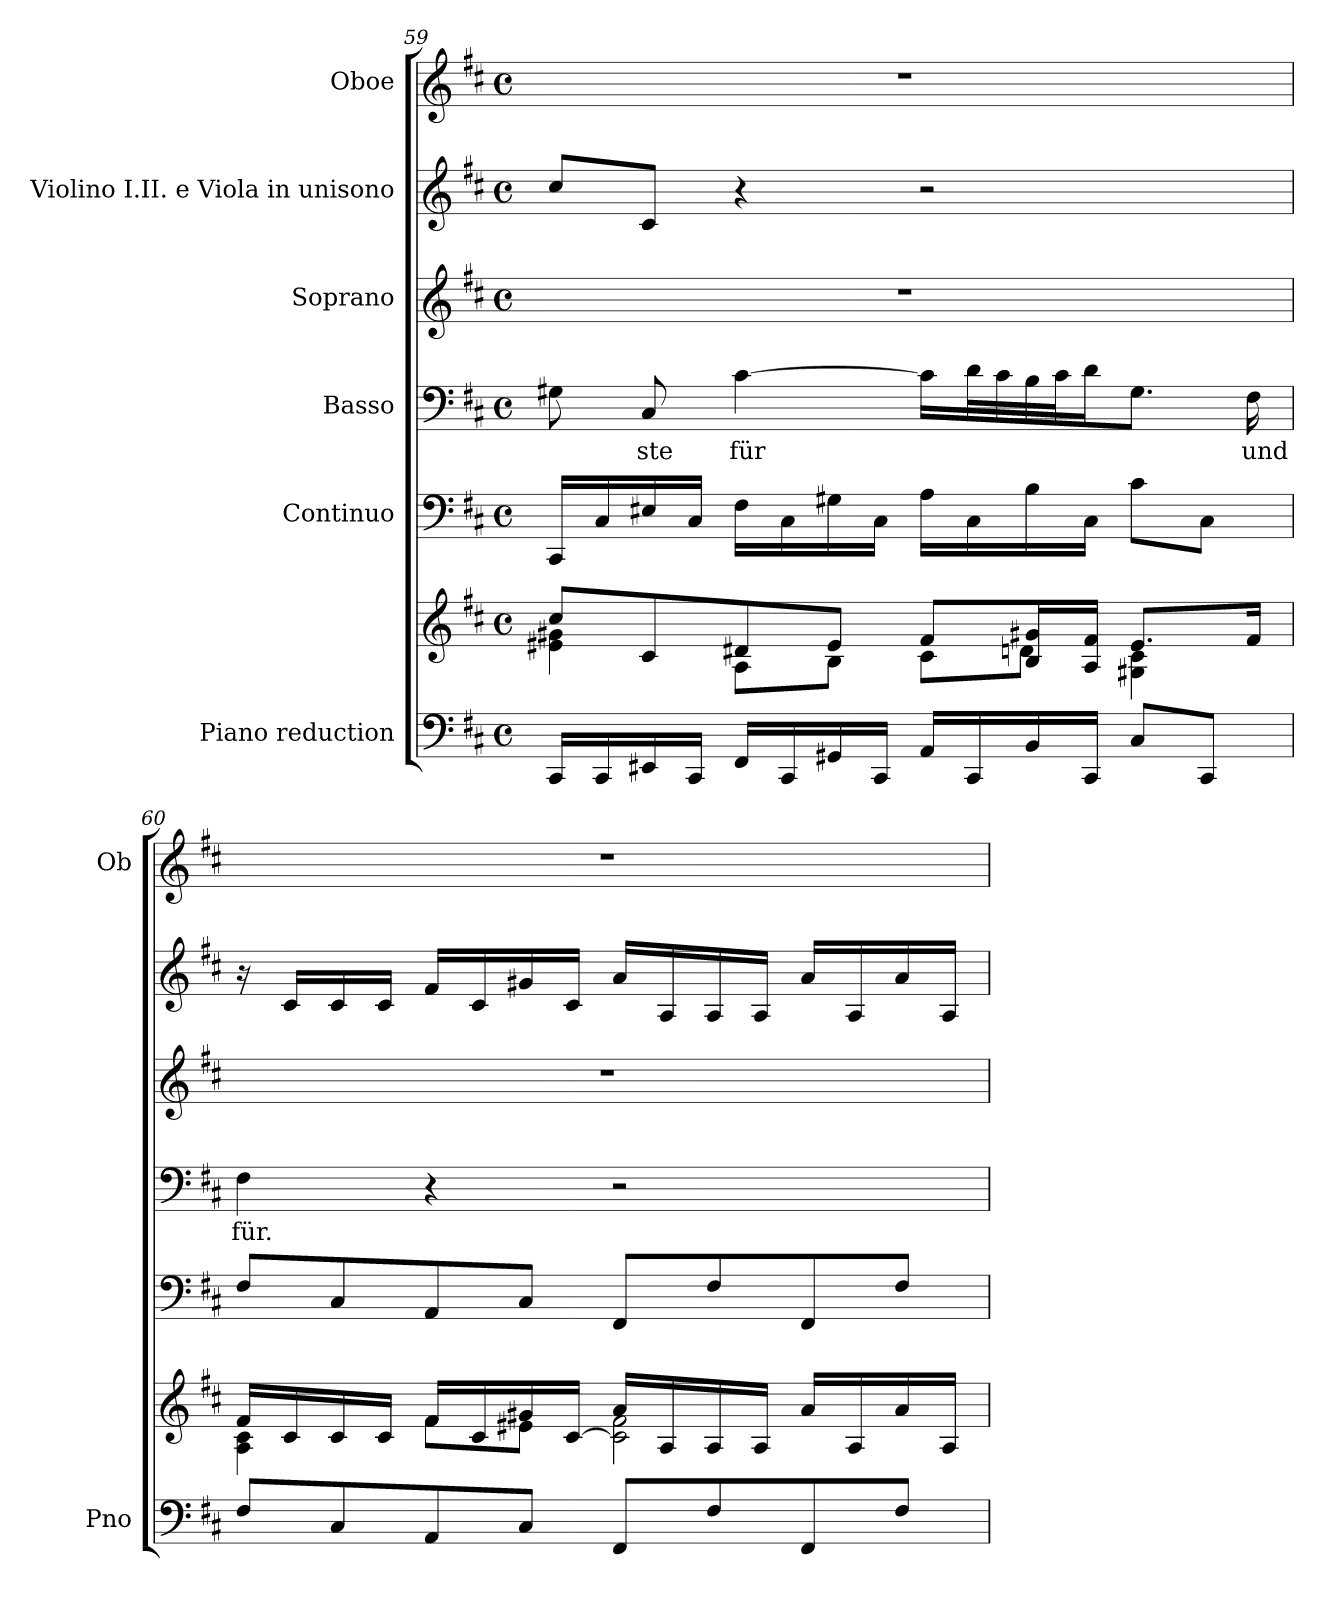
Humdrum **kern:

**kern	**kern	**kern	**kern	**text	**kern	**kern	**kern
*part6	*part6	*part5	*part4	*part4	*part3	*part2	*part1
*staff7	*staff6	*staff5	*staff4	*staff4	*staff3	*staff2	*staff1
*I"Piano reduction	*	*I"Continuo	*I"Basso	*	*I"Soprano	*I"Violino I.II. e Viola in unisono	*I"Oboe
*I'Pno	*	*	*	*	*	*	*I'Ob
*clefF4	*clefG2	*clefF4	*clefF4	*	*clefG2	*clefG2	*clefG2
*k[f#c#]	*k[f#c#]	*k[f#c#]	*k[f#c#]	*	*k[f#c#]	*k[f#c#]	*k[f#c#]
*M4/4	*M4/4	*M4/4	*M4/4	*	*M4/4	*M4/4	*M4/4
*met(c)	*met(c)	*met(c)	*met(c)	*	*met(c)	*met(c)	*met(c)
=59	=59	=59	=59	=59	=59	=59	=59
*	*^	*	*	*	*	*	*
16CC#/LL	8cc#/L	4e#X\ 4g#X\	16CC#/LL	8G#X\	.	1r	8cc#/L	1r
16CC#/	.	.	16C#/	.	.	.	.	.
!	!	!	!	!	!LO:LY:b	!	!	!
16EE#X/	8c#/	.	16E#X/	8C#/	-ste	.	8c#/J	.
16CC#/JJ	.	.	16C#/JJ	.	.	.	.	.
!	!	!	!	!	!LO:LY:b	!	!	!
16FF#/LL	8d#X/	8A\L	16F#\LL	[4c#\	für	.	4r	.
16CC#/	.	.	16C#\	.	.	.	.	.
16GG#X/	8e#/J	8B\J	16G#X\	.	.	.	.	.
16CC#/JJ	.	.	16C#\JJ	.	.	.	.	.
16AA/LL	8f#/L	8c#\L	16A\LL	16c#\LL]	.	.	2r	.
16CC#/	.	.	16C#\	32d\L	.	.	.	.
.	.	.	.	32c#\	.	.	.	.
16BB/	16B/ 16g#X/L	8dn\J	16B\	32B\	.	.	.	.
.	.	.	.	32c#\J	.	.	.	.
16CC#/JJ	16A/ 16f#/JJ	.	16C#\JJ	16d\J	.	.	.	.
8C#/L	8.e#/L	4G#X\ 4c#\	8c#\L	8.G#\J	.	.	.	.
8CC#/J	.	.	8C#\J	.	.	.	.	.
!	!	!	!	!	!LO:LY:b	!	!	!
.	16f#/Jk	.	.	16F#\	und	.	.	.
!!LO:PB:g=z
=60	=60	=60	=60	=60	=60	=60	=60	=60
!	!	!	!	!	!LO:LY:b	!	!	!
8F#/L	16f#/LL	4A\ 4c#\	8F#/L	4F#\	für.	1r	16r	1r
.	16c#/	.	.	.	.	.	16c#/LL	.
8C#/	16c#/	.	8C#/	.	.	.	16c#/	.
.	16c#/JJ	.	.	.	.	.	16c#/JJ	.
8AA/	16f#/LL	8f#\L	8AA/	4r	.	.	16f#/LL	.
.	16c#/	.	.	.	.	.	16c#/	.
8C#/J	16g#X/	8e#X\J	8C#/J	.	.	.	16g#X/	.
.	[16c#/JJ	.	.	.	.	.	16c#/JJ	.
8FF#/L	16a/LL	2c#\] 2f#\	8FF#/L	2r	.	.	16a/LL	.
.	16A/	.	.	.	.	.	16A/	.
8F#/	16A/	.	8F#/	.	.	.	16A/	.
.	16A/JJ	.	.	.	.	.	16A/JJ	.
8FF#/	16a/LL	.	8FF#/	.	.	.	16a/LL	.
.	16A/	.	.	.	.	.	16A/	.
8F#/J	16a/	.	8F#/J	.	.	.	16a/	.
.	16A/JJ	.	.	.	.	.	16A/JJ	.
*	*v	*v	*	*	*	*	*	*
=	=	=	=	=	=	=	=
*-	*-	*-	*-	*-	*-	*-	*-
